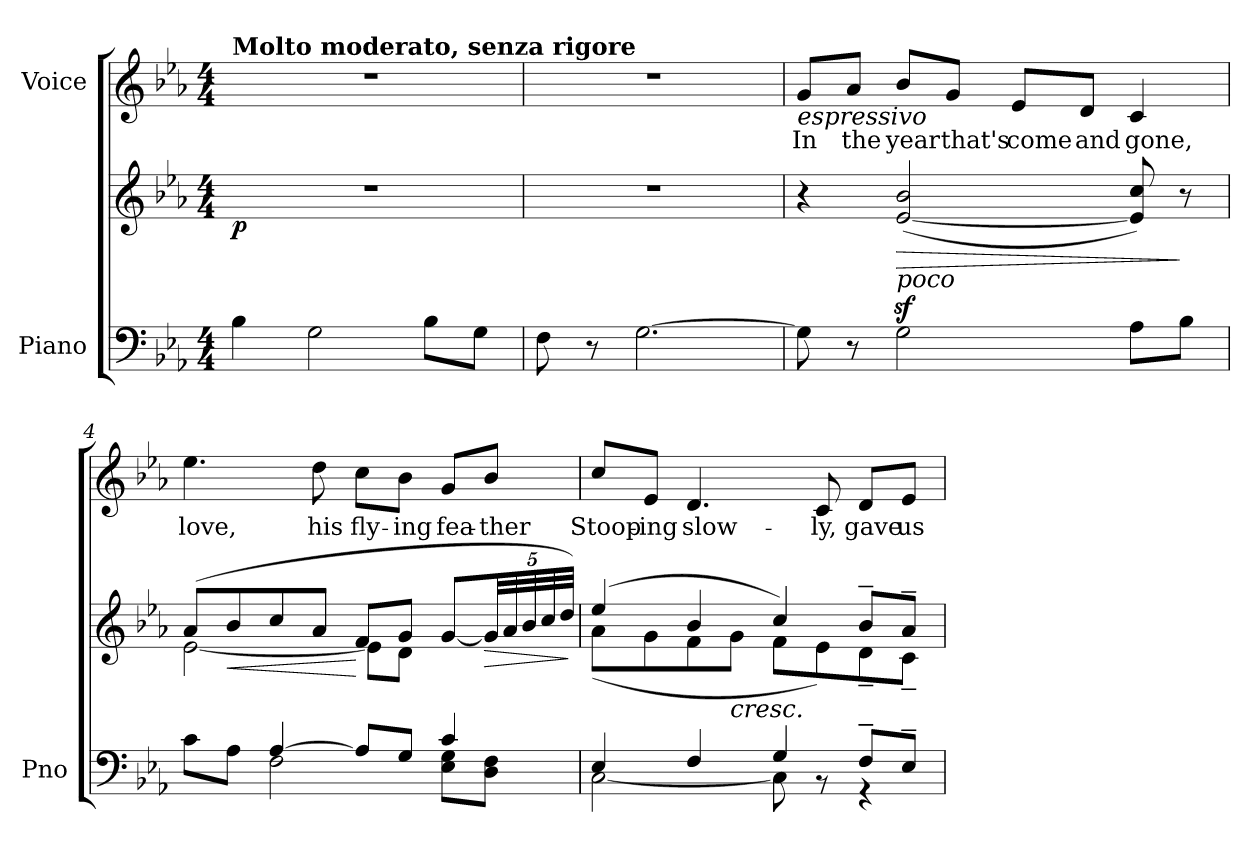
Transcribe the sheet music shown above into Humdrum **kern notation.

**kern	**kern	**dynam	**kern	**text
*part2	*part2	*part2	*part1	*part1
*staff3	*staff2	*staff2/3	*staff1	*staff1
*I"Piano	*	*	*I"Voice	*
*I'Pno	*	*	*	*
*clefF4	*clefG2	*	*clefG2	*
*k[b-e-a-]	*k[b-e-a-]	*	*k[b-e-a-]	*
*M4/4	*M4/4	*	*M4/4	*
=1	=1	=1	=1	=1
!	!	!	!LO:TX:a:B:t=Molto moderato, senza rigore	!
!	!	!LO:DY:b	!	!
4B-\	1r	p	1r	.
2G\	.	.	.	.
8B-\L	.	.	.	.
8G\J	.	.	.	.
=2	=2	=2	=2	=2
8F\	1r	.	1r	.
8r	.	.	.	.
[2.G\	.	.	.	.
=3	=3	=3	=3	=3
!	!	!	!LO:TX:b:i:t=espressivo	!
!	!	!	!	!LO:LY:b
8G\]	4r	.	8g/L	In
!	!	!	!	!LO:LY:b
8r	.	.	8a-/J	the
!	!LO:TX:b:i:t=poco	!	!	!
!	!	!LO:HP:b	!	!LO:LY:b
2G\	([2e-/z< 2b-/z<	>	8b-/L	year
!	!	!	!	!LO:LY:b
.	.	.	8g/J	that's
!	!	!	!	!LO:LY:b
.	.	.	8e-/L	come
!	!	!	!	!LO:LY:b
.	.	.	8d/J	and
!	!	!	!	!LO:LY:b
8A-\L	8e-/] 8cc/)	.	4c/	gone,
8B-\J	8r	]	.	.
=4	=4	=4	=4	=4
*^	*^	*	*	*
!	!	!	!	!	!	!LO:LY:b
8c\L	4ryy	(8a-/L	[2e-\	.	4.ee-\	love,
!	!	!	!	!LO:HP:b	!	!
8A-\J	.	8b-/	.	<	.	.
[4A-/	2F\	8cc/	.	.	.	.
!	!	!	!	!	!	!LO:LY:b
.	.	8a-/J	.	.	8dd\	his
!	!	!	!	!	!	!LO:LY:b
8A-/L]	.	8f/L	8e-\L]	[	8cc\L	fly-
!	!	!	!	!	!	!LO:LY:b
8G/J	.	8g/J	8d\J	.	8b-\J	-ing
!	!	!	!	!	!	!LO:LY:b
4c/	8E-\ 8G\L	[8g/L	4ryy	.	8g/L	fea-
*	*	*Xbrackettup	*	*	*	*
!	!	!	!	!LO:HP:b	!	!LO:LY:b
.	8D\ 8F\J	40g/L]	.	>	8b-/J	-ther
.	.	40a-/	.	.	.	.
.	.	40b-/	.	.	.	.
.	.	40cc/	.	.	.	.
.	.	40dd/JJ)	.	.	.	.
*v	*v	*	*	*	*	*
*	*v	*v	*	*	*
.	.	]	.	.
!!LO:LB:g=z
=5	=5	=5	=5	=5
*^	*^	*	*	*
!	!	!	!	!	!	!LO:LY:b
4E-/	[2C\	(4ee-/	(8a-\L	.	8cc/L	Stoop-
!	!	!	!	!	!	!LO:LY:b
.	.	.	8g\	.	8e-/J	-ing
!	!	!	!	!	!	!LO:LY:b
4F/	.	4b-/	8f\	.	4.d/	slow-
!	!	!	!LO:TX:b:i:t=cresc.	!	!	!
.	.	.	8g\J	.	.	.
4G/	8C\]	4cc/)	8f\L	.	.	.
!	!	!	!	!	!	!LO:LY:b
.	8r	.	8e-\)	.	8c/	-ly,
!	!	!	!	!	!	!LO:LY:b
8F~/L	4r	8b-~/L	8d~\	.	8d/L	gave
!	!	!	!	!	!	!LO:LY:b
8E-~/J	.	8a-~/J	8c~\J	.	8e-/J	us
*v	*v	*	*	*	*	*
*	*v	*v	*	*	*
=	=	=	=	=
*-	*-	*-	*-	*-
